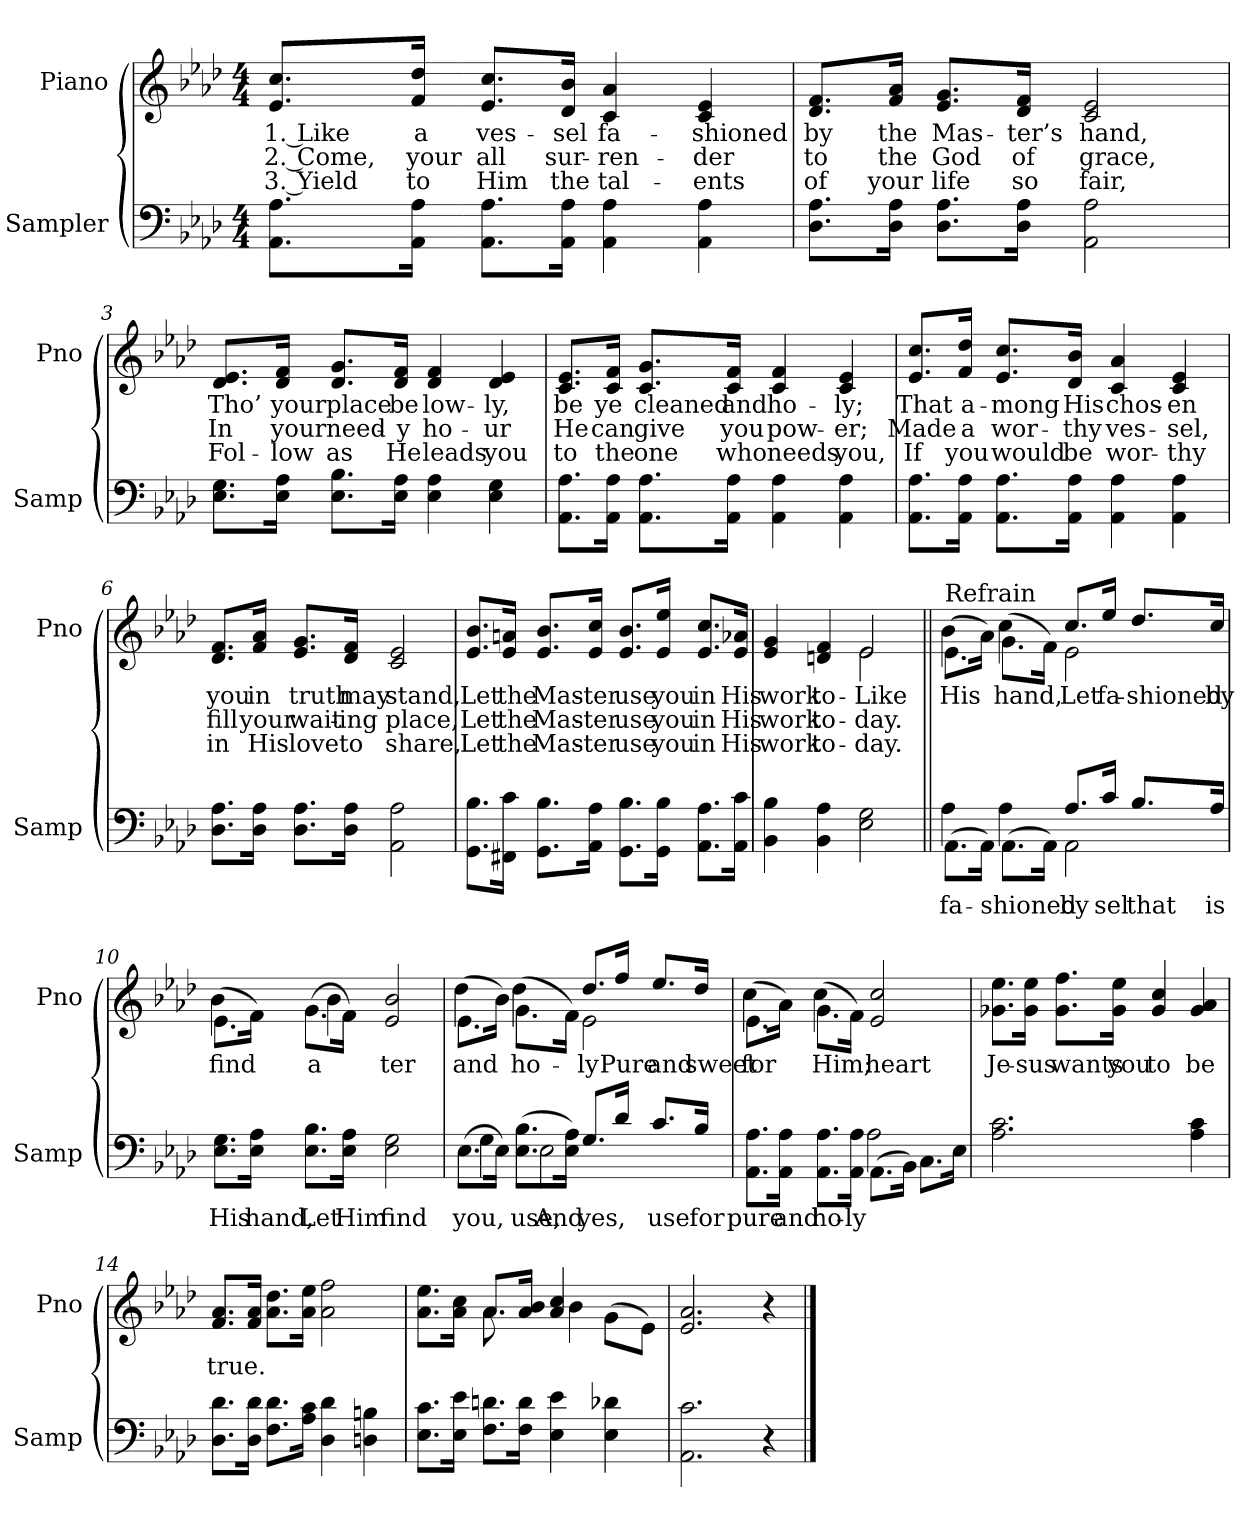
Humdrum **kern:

**kern	**text	**kern	**text	**text	**text
*part2	*part2	*part1	*part1	*part1	*part1
*staff2	*staff2	*staff1	*staff1	*staff1	*staff1
*I"Sampler	*	*I"Piano	*	*	*
*I'Samp	*	*I'Pno	*	*	*
*clefF4	*	*clefG2	*	*	*
*k[b-e-a-d-]	*	*k[b-e-a-d-]	*	*	*
*A-:	*	*A-:	*	*	*
*M4/4	*	*M4/4	*	*	*
=1	=1	=1	=1	=1	=1
8.AA-\ 8.A-\L	.	8.e-/ 8.cc/L	1. Like	2. Come,	3. Yield
16AA-\ 16A-\Jk	.	16f/ 16dd-/Jk	a	your	to
8.AA-\ 8.A-\L	.	8.e-/ 8.cc/L	ves-	all	Him
16AA-\ 16A-\Jk	.	16d-/ 16b-/Jk	-sel	sur-	the
4AA- 4A-	.	4c 4a-	fa-	-ren-	tal-
4AA- 4A-	.	4c 4e-	-shioned	-der	-ents
=2	=2	=2	=2	=2	=2
8.D-\ 8.A-\L	.	8.d-/ 8.f/L	by	to	of
16D-\ 16A-\Jk	.	16f/ 16a-/Jk	the	the	your
8.D-\ 8.A-\L	.	8.e-/ 8.g/L	Mas-	God	life
16D-\ 16A-\Jk	.	16d-/ 16f/Jk	-ter’s	of	so
2AA- 2A-	.	2c 2e-	hand,	grace,	fair,
=3	=3	=3	=3	=3	=3
8.E-\ 8.G\L	.	8.d-/ 8.e-/L	Tho’	In	Fol-
16E-\ 16A-\Jk	.	16d-/ 16f/Jk	your	your	-low
8.E-\ 8.B-\L	.	8.d-/ 8.g/L	place	need-	as
16E-\ 16A-\Jk	.	16d-/ 16f/Jk	be	-y	He
4E- 4A-	.	4d- 4f	low-	ho-	leads
4E- 4G	.	4d- 4e-	-ly,	-ur	you
=4	=4	=4	=4	=4	=4
8.AA-\ 8.A-\L	.	8.c/ 8.e-/L	be	He	to
16AA-\ 16A-\Jk	.	16c/ 16f/Jk	ye	can	the
8.AA-\ 8.A-\L	.	8.c/ 8.g/L	cleaned	give	one
16AA-\ 16A-\Jk	.	16c/ 16f/Jk	and	you	who
4AA- 4A-	.	4c 4f	ho-	pow-	needs
4AA- 4A-	.	4c 4e-	-ly;	-er;	you,
=5	=5	=5	=5	=5	=5
8.AA-\ 8.A-\L	.	8.e-/ 8.cc/L	That	Made	If
16AA-\ 16A-\Jk	.	16f/ 16dd-/Jk	a-	a	you
8.AA-\ 8.A-\L	.	8.e-/ 8.cc/L	-mong	wor-	would
16AA-\ 16A-\Jk	.	16d-/ 16b-/Jk	His	-thy	be
4AA- 4A-	.	4c 4a-	chos-	ves-	wor-
4AA- 4A-	.	4c 4e-	-en	-sel,	-thy
=6	=6	=6	=6	=6	=6
8.D-\ 8.A-\L	.	8.d-/ 8.f/L	you	fill	in
16D-\ 16A-\Jk	.	16f/ 16a-/Jk	in	your	His
8.D-\ 8.A-\L	.	8.e-/ 8.g/L	truth	wait-	love
16D-\ 16A-\Jk	.	16d-/ 16f/Jk	may	-ing	to
2AA- 2A-	.	2c 2e-	stand,	place,	share,
=7	=7	=7	=7	=7	=7
8.GG\ 8.B-\L	.	8.e-/ 8.b-/L	Let	Let	Let
16FF#X\ 16c\Jk	.	16e-/ 16an/Jk	the	the	the
8.GG\ 8.B-\L	.	8.e-/ 8.b-/L	Mas-	Mas-	Mas-
16AA-\ 16A-\Jk	.	16e-/ 16cc/Jk	-ter	-ter	-ter
8.GG\ 8.B-\L	.	8.e-/ 8.b-/L	use	use	use
16GG\ 16B-\Jk	.	16e-/ 16ee-/Jk	you	you	you
8.AA-\ 8.A-\L	.	8.e-/ 8.cc/L	in	in	in
16AA-\ 16c\Jk	.	16e-/ 16a-X/Jk	His	His	His
=8	=8	=8	=8	=8	=8
*	*	*^	*	*	*
4BB- 4B-	.	4e- 4g	2ryy	work	work	work
4BB- 4A-	.	4dn 4f	.	to-	to-	to-
2E- 2G	.	2e-/	2e-	Like	-day.	-day.
=9||	=9||	=9||	=9||	=9||	=9||	=9||
*^	*	*	*	*	*	*
!	!	!	!LO:TX:t=Refrain	!	!	!	!
(8.AA-\L	4A-	fa-	(8.e-\L	4b-	His	.	.
16AA-\Jk)	.	.	16a-\Jk)	.	.	.	.
(8.AA-\L	4A-	-shioned	(8.g\L	4cc	hand,	.	.
16AA-\Jk)	.	.	16f\Jk)	.	.	.	.
8.A-/L	2AA-	by	8.cc/L	2e-	Let	.	.
16c/Jk	.	-sel	16ee-/Jk	.	fa-	.	.
8.B-/L	.	that	8.dd-/L	.	-shioned	.	.
16A-/Jk	.	is	16cc/Jk	.	by	.	.
*v	*v	*	*	*	*	*	*
=10	=10	=10	=10	=10	=10	=10
8.E-\ 8.G\L	His	(8.e-\L	4b-	find	.	.
16E-\ 16A-\Jk	hand,	16f\Jk)	.	.	.	.
8.E-\ 8.B-\L	Let	(8.g\L	4b-	a	.	.
16E-\ 16A-\Jk	Him	16f\Jk)	.	.	.	.
2E- 2G	find	2e- 2b-	2ryy	-ter	.	.
=11	=11	=11	=11	=11	=11	=11
*^	*	*	*	*	*	*
(8.E-\L	4G	you,	(8.e-\L	4dd-	and	.	.
16E-\Jk)	.	.	16b-\Jk)	.	.	.	.
(8.E-\ 8.B-\L	16ryy	use,	(8.g\L	4dd-	ho-	.	.
.	2E-	And	.	.	.	.	.
16E-\ 16A-\Jk)	.	.	16f\Jk)	.	.	.	.
8.G/L	.	yes,	8.dd-/L	2e-	-ly	.	.
16d-/Jk	.	.	16ff/Jk	.	Pure	.	.
8.c/L	.	use	8.ee-/L	.	and	.	.
.	8.ryy	.	.	.	.	.	.
16B-/Jk	.	for	16dd-/Jk	.	sweet	.	.
=12	=12	=12	=12	=12	=12	=12	=12
8.AA-\ 8.A-\L	2ryy	pure	(8.e-\L	4cc	for	.	.
16AA-\ 16A-\Jk	.	and	16a-\Jk)	.	.	.	.
8.AA-\ 8.A-\L	.	ho-	(8.g\L	4cc	Him;	.	.
16AA-\ 16A-\Jk	.	-ly	16f\Jk)	.	.	.	.
(8.AA-\L	2A-	.	2e- 2cc	2ryy	heart	.	.
16BB-\Jk)	.	.	.	.	.	.	.
8.C\L	.	.	.	.	.	.	.
16E-\Jk	.	.	.	.	.	.	.
*v	*v	*	*	*	*	*	*
*	*	*v	*v	*	*	*
=13	=13	=13	=13	=13	=13
2.A- 2.c	.	8.g-X\ 8.ee-\L	Je-	.	.
.	.	16g-\ 16ee-\Jk	-sus	.	.
.	.	8.g-\ 8.ff\L	wants	.	.
.	.	16g-\ 16ee-\Jk	you	.	.
.	.	4g- 4cc	to	.	.
4A- 4c	.	4g- 4a-	be	.	.
=14	=14	=14	=14	=14	=14
8.D-\ 8.d-\L	.	8.f/ 8.a-/L	true.	.	.
16D-\ 16d-\Jk	.	16f/ 16a-/Jk	.	.	.
8.F\ 8.d-\L	.	8.a-\ 8.dd-\L	.	.	.
16A-\ 16c\Jk	.	16a-\ 16ee-\Jk	.	.	.
4D- 4d-	.	2a- 2ff	.	.	.
4Dn 4Bn	.	.	.	.	.
=15	=15	=15	=15	=15	=15
*	*	*^	*	*	*
8.E-\ 8.c\L	.	8.a-\ 8.ee-\L	4ryy	.	.	.
16E-\ 16e-\Jk	.	16a-\ 16cc\Jk	.	.	.	.
8.F\ 8.dn\L	.	8.a-/L	8.a-	.	.	.
16F\ 16d\Jk	.	16a-/ 16b-/Jk	8ryy	.	.	.
4E- 4e-	.	4a- 4cc	.	.	.	.
.	.	.	4b-	.	.	.
4E- 4d-X	.	(8g\L	.	.	.	.
.	.	.	8.ryy	.	.	.
.	.	8e-\J)	.	.	.	.
*	*	*v	*v	*	*	*
=16	=16	=16	=16	=16	=16
2.AA- 2.c	.	2.e- 2.a-	.	.	.
4r	.	4r	.	.	.
==	==	==	==	==	==
*-	*-	*-	*-	*-	*-
